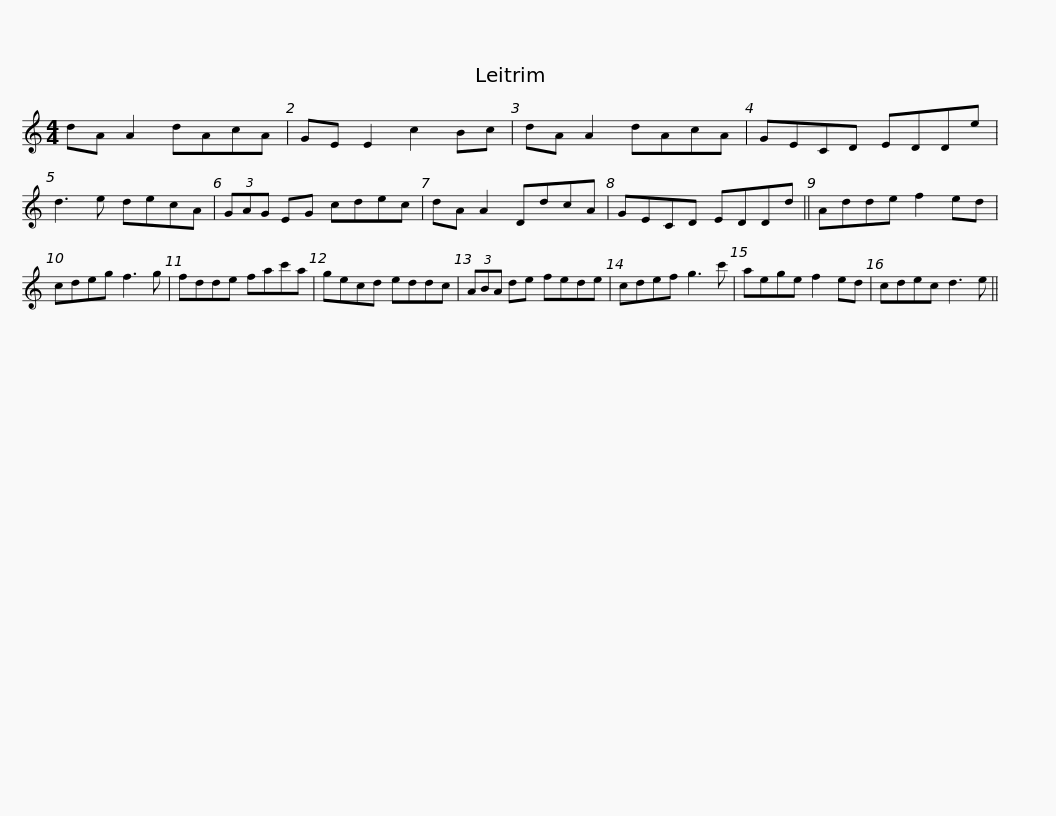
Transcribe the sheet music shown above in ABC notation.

X:1
L:1/8
M:4/4
I:linebreak $
K:C
V:1 treble
V:1
 dA A2 dAcA | GE E2 c2 Bc | dA A2 dAcA | GECD EDDe | d3 e decA | %5
 (3GAG EG cdec |$ dA A2 DdcA | GECD EDDd || Adde f2 ed | cdeg f3 g | %10
 fdde fac'a | gecd eddc |$ (3ABA de fede | cdef g3 c' | aege f2 ed | %15
 cdec d3 e || %16
